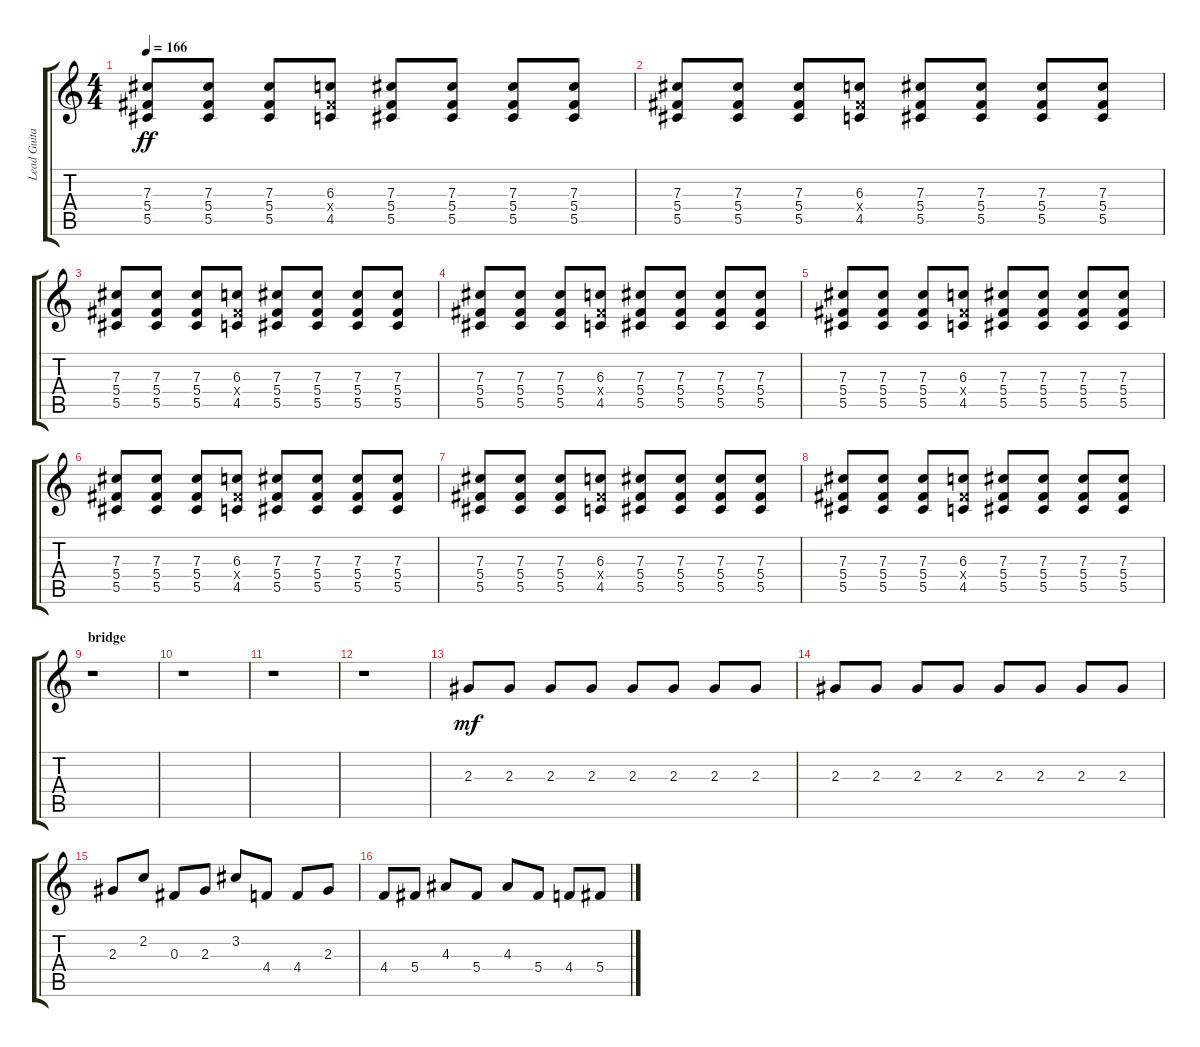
\track ("Lead Guitar (Vinnie)" "Lead Guita") {instrument distortionguitar}
\staff {score tabs}
\tuning (Eb4 Bb3 Gb3 Db3 Ab2 Eb2) {hide}
\ts (4 4)
\tempo 166
\clef g2
\ks c
(7.3 5.4 5.5).8{dy ff} (7.3 5.4 5.5).8 (7.3 5.4 5.5).8 (6.3 5.4{x} 4.5).8 (7.3 5.4 5.5).8 (7.3 5.4 5.5).8 (7.3 5.4 5.5).8 (7.3 5.4 5.5).8 |
(7.3 5.4 5.5).8 (7.3 5.4 5.5).8 (7.3 5.4 5.5).8 (6.3 5.4{x} 4.5).8 (7.3 5.4 5.5).8 (7.3 5.4 5.5).8 (7.3 5.4 5.5).8 (7.3 5.4 5.5).8 |
(7.3 5.4 5.5).8 (7.3 5.4 5.5).8 (7.3 5.4 5.5).8 (6.3 5.4{x} 4.5).8 (7.3 5.4 5.5).8 (7.3 5.4 5.5).8 (7.3 5.4 5.5).8 (7.3 5.4 5.5).8 |
(7.3 5.4 5.5).8 (7.3 5.4 5.5).8 (7.3 5.4 5.5).8 (6.3 5.4{x} 4.5).8 (7.3 5.4 5.5).8 (7.3 5.4 5.5).8 (7.3 5.4 5.5).8 (7.3 5.4 5.5).8 |
(7.3 5.4 5.5).8 (7.3 5.4 5.5).8 (7.3 5.4 5.5).8 (6.3 5.4{x} 4.5).8 (7.3 5.4 5.5).8 (7.3 5.4 5.5).8 (7.3 5.4 5.5).8 (7.3 5.4 5.5).8 |
(7.3 5.4 5.5).8 (7.3 5.4 5.5).8 (7.3 5.4 5.5).8 (6.3 5.4{x} 4.5).8 (7.3 5.4 5.5).8 (7.3 5.4 5.5).8 (7.3 5.4 5.5).8 (7.3 5.4 5.5).8 |
(7.3 5.4 5.5).8 (7.3 5.4 5.5).8 (7.3 5.4 5.5).8 (6.3 5.4{x} 4.5).8 (7.3 5.4 5.5).8 (7.3 5.4 5.5).8 (7.3 5.4 5.5).8 (7.3 5.4 5.5).8 |
(7.3 5.4 5.5).8 (7.3 5.4 5.5).8 (7.3 5.4 5.5).8 (6.3 5.4{x} 4.5).8 (7.3 5.4 5.5).8 (7.3 5.4 5.5).8 (7.3 5.4 5.5).8 (7.3 5.4 5.5).8 |
\section ("" "bridge")
r.1 |
r.1 |
r.1 |
r.1 |
2.3.8{dy mf volume 16 instrument electricguitarmuted} 2.3.8 2.3.8 2.3.8 2.3.8 2.3.8 2.3.8 2.3.8 |
2.3.8 2.3.8 2.3.8 2.3.8 2.3.8 2.3.8 2.3.8 2.3.8 |
2.3.8 2.2.8{instrument distortionguitar} 0.3.8 2.3.8 3.2.8 4.4.8 4.4.8 2.3.8 |
4.4.8 5.4.8 4.3.8 5.4.8 4.3.8 5.4.8 4.4.8 5.4.8
